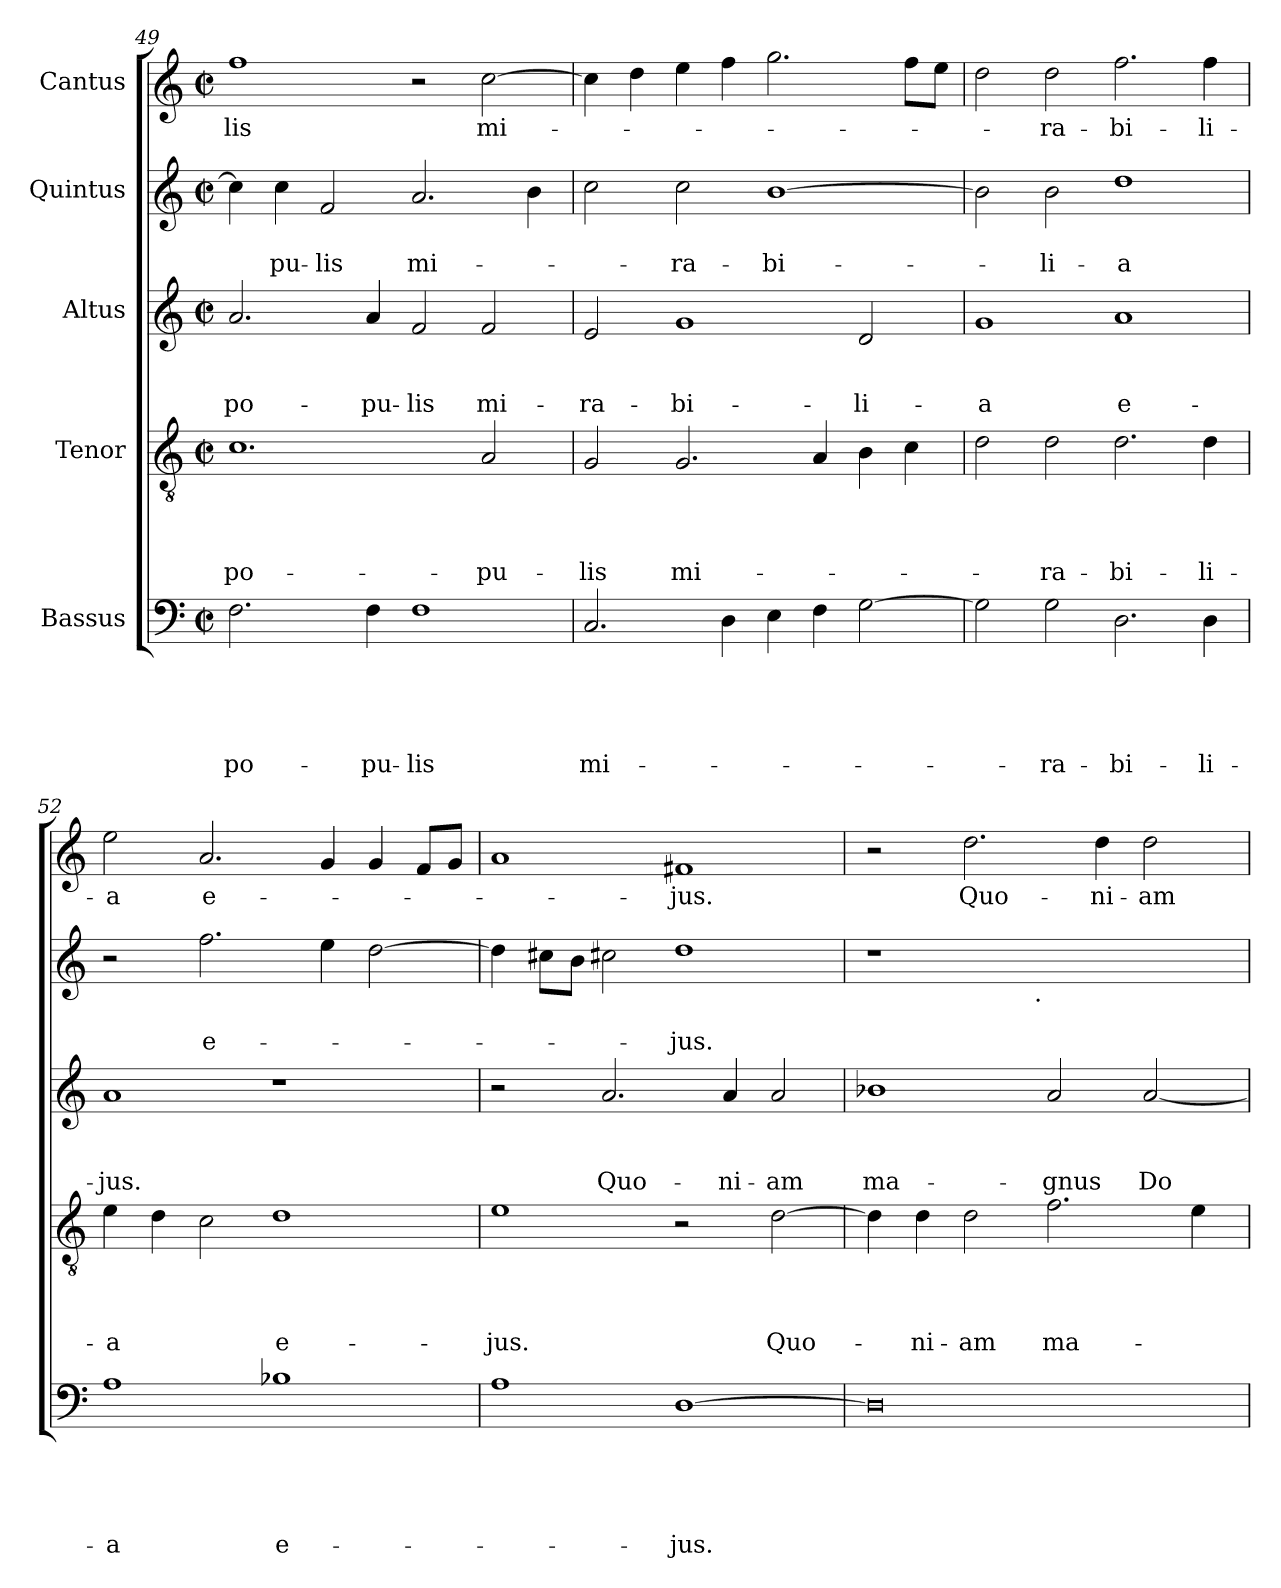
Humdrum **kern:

**kern	**text	**text	**text	**text	**text	**kern	**text	**text	**text	**text	**kern	**text	**text	**text	**kern	**text	**text	**kern	**text
*part5	*part5	*part5	*part5	*part5	*part5	*part4	*part4	*part4	*part4	*part4	*part3	*part3	*part3	*part3	*part2	*part2	*part2	*part1	*part1
*staff5	*staff5	*staff5	*staff5	*staff5	*staff5	*staff4	*staff4	*staff4	*staff4	*staff4	*staff3	*staff3	*staff3	*staff3	*staff2	*staff2	*staff2	*staff1	*staff1
*I"Bassus	*	*	*	*	*	*I"Tenor	*	*	*	*	*I"Altus	*	*	*	*I"Quintus	*	*	*I"Cantus	*
*clefF4	*	*	*	*	*	*clefGv2	*	*	*	*	*clefG2	*	*	*	*clefG2	*	*	*clefG2	*
*k[]	*	*	*	*	*	*k[]	*	*	*	*	*k[]	*	*	*	*k[]	*	*	*k[]	*
*C:	*	*	*	*	*	*C:	*	*	*	*	*C:	*	*	*	*C:	*	*	*C:	*
*M2/2	*	*	*	*	*	*M2/2	*	*	*	*	*M2/2	*	*	*	*M2/2	*	*	*M2/2	*
*met(c|)	*	*	*	*	*	*met(c|)	*	*	*	*	*met(c|)	*	*	*	*met(c|)	*	*	*met(c|)	*
=49	=49	=49	=49	=49	=49	=49	=49	=49	=49	=49	=49	=49	=49	=49	=49	=49	=49	=49	=49
!	!	!	!	!	!LO:LY:b	!	!	!	!	!LO:LY:b	!	!	!	!LO:LY:b	!	!	!	!	!LO:LY:b
2.F\	.	.	.	.	po-	1.c	.	.	.	po-	2.a/	.	.	po-	4cc\]	.	.	1ff	-lis
!	!	!	!	!	!	!	!	!	!	!	!	!	!	!	!	!	!LO:LY:b	!	!
.	.	.	.	.	.	.	.	.	.	.	.	.	.	.	4cc\	.	-pu-	.	.
!	!	!	!	!	!	!	!	!	!	!	!	!	!	!	!	!	!LO:LY:b:rj	!	!
.	.	.	.	.	.	.	.	.	.	.	.	.	.	.	2f/	.	-lis	.	.
!	!	!	!	!	!LO:LY:b	!	!	!	!	!	!	!	!	!LO:LY:b	!	!	!	!	!
4F\	.	.	.	.	-pu-	.	.	.	.	.	4a/	.	.	-pu-	.	.	.	.	.
!	!	!	!	!	!LO:LY:b:rj	!	!	!	!	!	!	!	!	!LO:LY:b:rj	!	!	!LO:LY:b	!	!
1F	.	.	.	.	-lis	.	.	.	.	.	2f/	.	.	-lis	2.a/	.	mi-	2r	.
!	!	!	!	!	!	!	!	!	!	!LO:LY:b	!	!	!	!LO:LY:b	!	!	!	!	!LO:LY:b
.	.	.	.	.	.	2A/	.	.	.	-pu-	2f/	.	.	mi-	.	.	.	[<2cc\	mi-
.	.	.	.	.	.	.	.	.	.	.	.	.	.	.	4b\	.	.	.	.
!!LO:LB:g=z
=50	=50	=50	=50	=50	=50	=50	=50	=50	=50	=50	=50	=50	=50	=50	=50	=50	=50	=50	=50
!	!	!	!	!	!LO:LY:b	!	!	!	!	!LO:LY:b	!	!	!	!LO:LY:b	!	!	!	!	!
2.C/	.	.	.	.	mi-	2G/	.	.	.	-lis	2e/	.	.	-ra-	2cc\	.	.	4cc\]	.
.	.	.	.	.	.	.	.	.	.	.	.	.	.	.	.	.	.	4dd\	.
!	!	!	!	!	!	!	!	!	!	!LO:LY:b	!	!	!	!LO:LY:b	!	!	!LO:LY:b	!	!
.	.	.	.	.	.	2.G/	.	.	.	mi-	1g	.	.	-bi-	2cc\	.	-ra-	4ee\	.
4D\	.	.	.	.	.	.	.	.	.	.	.	.	.	.	.	.	.	4ff\	.
!	!	!	!	!	!	!	!	!	!	!	!	!	!	!	!	!	!LO:LY:b	!	!
4E\	.	.	.	.	.	.	.	.	.	.	.	.	.	.	[>1b	.	-bi-	2.gg\	.
4F\	.	.	.	.	.	4A/	.	.	.	.	.	.	.	.	.	.	.	.	.
!	!	!	!	!	!	!	!	!	!	!	!	!	!	!LO:LY:b	!	!	!	!	!
[>2G\	.	.	.	.	.	4B\	.	.	.	.	2d/	.	.	-li-	.	.	.	.	.
.	.	.	.	.	.	4c\	.	.	.	.	.	.	.	.	.	.	.	8ff\L	.
.	.	.	.	.	.	.	.	.	.	.	.	.	.	.	.	.	.	8ee\J	.
=51	=51	=51	=51	=51	=51	=51	=51	=51	=51	=51	=51	=51	=51	=51	=51	=51	=51	=51	=51
!	!	!	!	!	!	!	!	!	!	!	!	!	!	!LO:LY:b:rj	!	!	!	!	!
2G\]	.	.	.	.	.	2d\	.	.	.	.	1g	.	.	-a	2b\]	.	.	2dd\	.
!	!	!	!	!	!LO:LY:b	!	!	!	!	!LO:LY:b	!	!	!	!	!	!	!LO:LY:b	!	!LO:LY:b
2G\	.	.	.	.	-ra-	2d\	.	.	.	-ra-	.	.	.	.	2b\	.	-li-	2dd\	-ra-
!	!	!	!	!	!LO:LY:b	!	!	!	!	!LO:LY:b	!	!	!	!LO:LY:b:rj	!	!	!LO:LY:b:rj	!	!LO:LY:b
2.D\	.	.	.	.	-bi-	2.d\	.	.	.	-bi-	1a	.	.	e-	1dd	.	-a	2.ff\	-bi-
!	!	!	!	!	!LO:LY:b	!	!	!	!	!LO:LY:b	!	!	!	!	!	!	!	!	!LO:LY:b
4D\	.	.	.	.	-li-	4d\	.	.	.	-li-	.	.	.	.	.	.	.	4ff\	-li-
=52	=52	=52	=52	=52	=52	=52	=52	=52	=52	=52	=52	=52	=52	=52	=52	=52	=52	=52	=52
!	!	!	!	!	!LO:LY:b:rj	!	!	!	!	!LO:LY:b	!	!	!	!LO:LY:b	!	!	!	!	!LO:LY:b
1A	.	.	.	.	-a	4e\	.	.	.	-a	1a	.	.	-jus.	2r	.	.	2ee\	-a
.	.	.	.	.	.	4d\	.	.	.	.	.	.	.	.	.	.	.	.	.
!	!	!	!	!	!	!	!	!	!	!	!	!	!	!	!	!	!LO:LY:b	!	!LO:LY:b
.	.	.	.	.	.	2c\	.	.	.	.	.	.	.	.	2.ff\	.	e-	2.a/	e-
!	!	!	!	!	!LO:LY:b:rj	!	!	!	!	!LO:LY:b:rj	!	!	!	!	!	!	!	!	!
1B-X	.	.	.	.	e-	1d	.	.	.	e-	1r	.	.	.	.	.	.	.	.
.	.	.	.	.	.	.	.	.	.	.	.	.	.	.	4ee\	.	.	4g/	.
.	.	.	.	.	.	.	.	.	.	.	.	.	.	.	[>2dd\	.	.	4g/	.
.	.	.	.	.	.	.	.	.	.	.	.	.	.	.	.	.	.	8f/L	.
.	.	.	.	.	.	.	.	.	.	.	.	.	.	.	.	.	.	8g/J	.
=53	=53	=53	=53	=53	=53	=53	=53	=53	=53	=53	=53	=53	=53	=53	=53	=53	=53	=53	=53
!	!	!	!	!	!	!	!	!	!	!LO:LY:b	!	!	!	!	!	!	!	!	!
1A	.	.	.	.	.	1e	.	.	.	-jus.	2r	.	.	.	4dd\]	.	.	1a	.
.	.	.	.	.	.	.	.	.	.	.	.	.	.	.	8cc#X\L	.	.	.	.
.	.	.	.	.	.	.	.	.	.	.	.	.	.	.	8b\J	.	.	.	.
!	!	!	!	!	!	!	!	!	!	!	!	!	!	!LO:LY:b	!	!	!	!	!
.	.	.	.	.	.	.	.	.	.	.	2.a/	.	.	Quo-	2cc#X\	.	.	.	.
!	!	!	!	!	!LO:LY:b	!	!	!	!	!	!	!	!	!	!	!	!LO:LY:b	!	!LO:LY:b
[>1D	.	.	.	.	-jus.	2r	.	.	.	.	.	.	.	.	1dd	.	-jus.	1f#X	-jus.
!	!	!	!	!	!	!	!	!	!	!	!	!	!	!LO:LY:b	!	!	!	!	!
.	.	.	.	.	.	.	.	.	.	.	4a/	.	.	-ni-	.	.	.	.	.
!	!	!	!	!	!	!	!	!	!	!LO:LY:b	!	!	!	!LO:LY:b:rj	!	!	!	!	!
.	.	.	.	.	.	[>2d\	.	.	.	Quo-	2a/	.	.	-am	.	.	.	.	.
=54	=54	=54	=54	=54	=54	=54	=54	=54	=54	=54	=54	=54	=54	=54	=54	=54	=54	=54	=54
!	!	!	!	!	!	!	!	!	!	!	!	!	!	!LO:LY:b	!	!	!	!	!
*	*	*	*	*	*	*	*	*	*	*	*	*	*	*	*^	*	*	*	*
0D]	.	.	.	.	.	4d\]	.	.	.	.	1b-X	.	.	ma-	1r	2ryy	.	.	2r	.
!	!	!	!	!	!	!	!	!	!	!LO:LY:b	!	!	!	!	!	!	!	!	!	!
.	.	.	.	.	.	4d\	.	.	.	-ni-	.	.	.	.	.	.	.	.	.	.
!	!	!	!	!	!	!	!	!	!	!LO:LY:b:rj	!	!	!	!	!	!	!	!	!	!LO:LY:b
.	.	.	.	.	.	2d\	.	.	.	-am	.	.	.	.	.	4...ryy	.	.	2.dd\	Quo-
!	!	!	!	!	!	!	!	!	!	!	!	!	!	!	!	!LO:TX:b:t=.	!	!	!	!
.	.	.	.	.	.	.	.	.	.	.	.	.	.	.	.	1ryy	.	.	.	.
!	!	!	!	!	!	!	!	!	!	!LO:LY:b	!	!	!	!LO:LY:b	!	!	!	!	!	!
.	.	.	.	.	.	2.f\	.	.	.	ma-	2a/	.	.	-gnus	1ryy	.	.	.	.	.
!	!	!	!	!	!	!	!	!	!	!	!	!	!	!	!	!	!	!	!	!LO:LY:b
.	.	.	.	.	.	.	.	.	.	.	.	.	.	.	.	.	.	.	4dd\	-ni-
!	!	!	!	!	!	!	!	!	!	!	!	!	!	!LO:LY:b	!	!	!	!	!	!LO:LY:b:rj
.	.	.	.	.	.	.	.	.	.	.	[>2a/	.	.	Do-	.	.	.	.	2dd\	-am
.	.	.	.	.	.	4e\	.	.	.	.	.	.	.	.	.	.	.	.	.	.
.	.	.	.	.	.	.	.	.	.	.	.	.	.	.	.	32ryy	.	.	.	.
*	*	*	*	*	*	*	*	*	*	*	*	*	*	*	*v	*v	*	*	*	*
=	=	=	=	=	=	=	=	=	=	=	=	=	=	=	=	=	=	=	=
*-	*-	*-	*-	*-	*-	*-	*-	*-	*-	*-	*-	*-	*-	*-	*-	*-	*-	*-	*-
